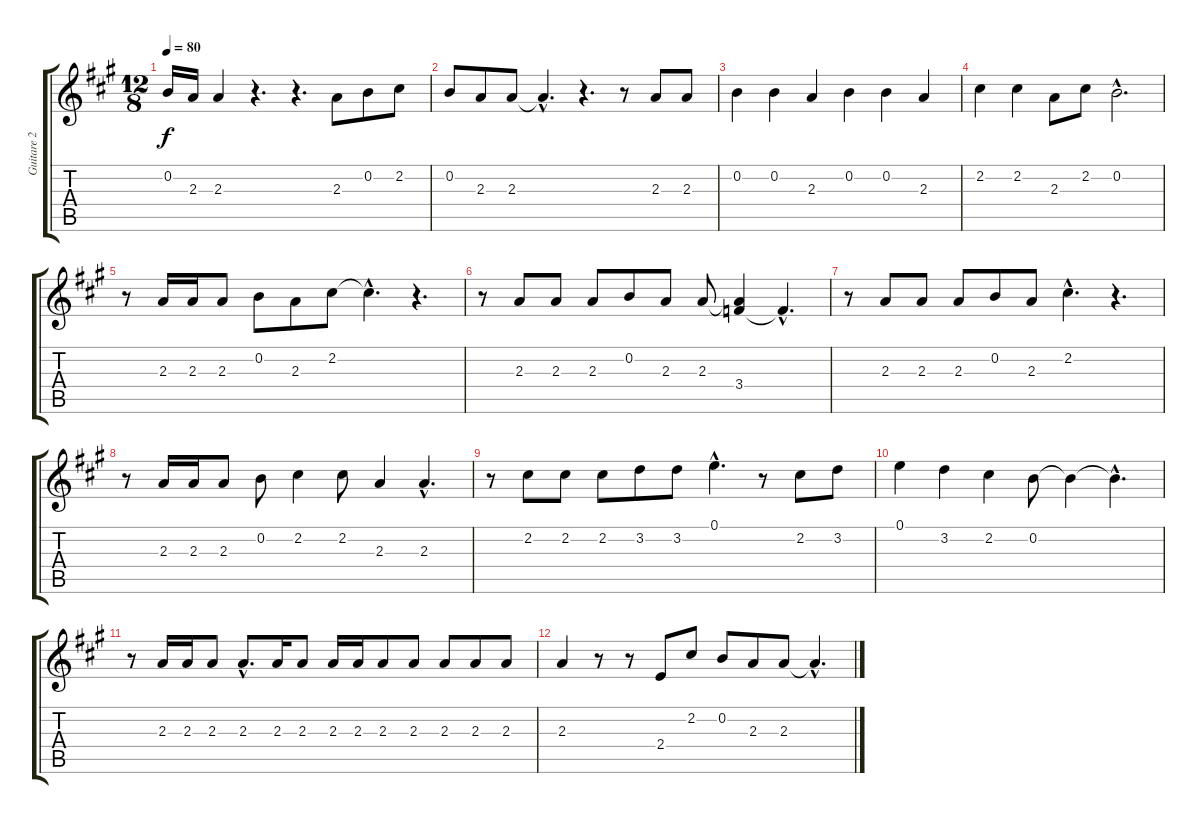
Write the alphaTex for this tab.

\track ("Guitare 2" "Guitare 2") {instrument acousticguitarsteel}
\staff {score tabs}
\tuning (E4 B3 G3 D3 A2 E2) {hide}
\ts (12 8)
\tempo 80
\clef g2
\ks a
0.2.16{dy f} 2.3.16 2.3.4 r.4{d} r.4{d} 2.3.8 0.2.8 2.2.8 |
0.2.8 2.3.8 2.3.8 2.3{hac t}.4{d} r.4{d} r.8 2.3.8 2.3.8 |
0.2.4 0.2.4 2.3.4 0.2.4 0.2.4 2.3.4 |
2.2.4 2.2.4 2.3.8 2.2.8 0.2{hac}.2{d} |
r.8 2.3.16 2.3.16 2.3.8 0.2.8 2.3.8 2.2.8 2.2{hac t}.4{d} r.4{d} |
r.8 2.3.8 2.3.8 2.3.8 0.2.8 2.3.8 2.3.8 (2.3{t} 3.4).4 3.4{hac t}.4{d} |
r.8 2.3.8 2.3.8 2.3.8 0.2.8 2.3.8 2.2{hac}.4{d} r.4{d} |
r.8 2.3.16 2.3.16 2.3.8 0.2.8 2.2.4 2.2.8 2.3.4 2.3{hac}.4{d} |
r.8 2.2.8 2.2.8 2.2.8 3.2.8 3.2.8 0.1{hac}.4{d} r.8 2.2.8 3.2.8 |
0.1.4 3.2.4 2.2.4 0.2.8 0.2{t}.4 0.2{hac t}.4{d} |
r.8 2.3.16 2.3.16 2.3.8 2.3{hac}.8{d} 2.3.16 2.3.8 2.3.16 2.3.16 2.3.8 2.3.8 2.3.8 2.3.8 2.3.8 |
2.3.4 r.8 r.8 2.4.8 2.2.8 0.2.8 2.3.8 2.3.8 2.3{hac t}.4{d}
